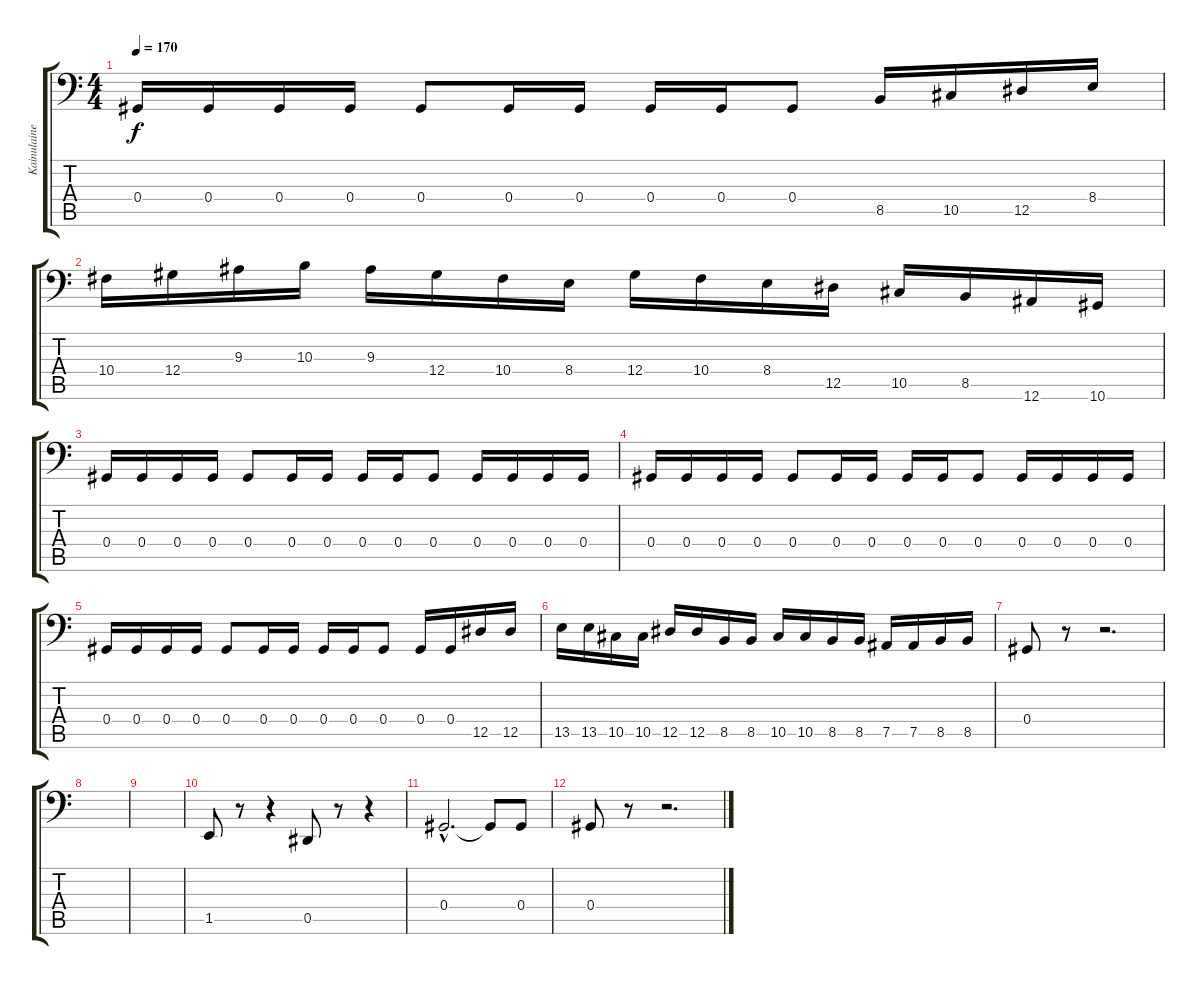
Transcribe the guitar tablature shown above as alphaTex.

\track ("Kainulainen" "Kainulaine") {instrument electricbassfinger}
\staff {score tabs}
\tuning (Bb2 F2 Db2 Ab1 Eb1 Bb0) {hide}
\ts (4 4)
\tempo 170
\clef f4
\ks c
0.4.16{dy f} 0.4.16 0.4.16 0.4.16 0.4.8 0.4.16 0.4.16 0.4.16 0.4.16 0.4.8 8.5.16 10.5.16 12.5.16 8.4.16 |
10.4.16 12.4.16 9.3.16 10.3.16 9.3.16 12.4.16 10.4.16 8.4.16 12.4.16 10.4.16 8.4.16 12.5.16 10.5.16 8.5.16 12.6.16 10.6.16 |
0.4.16 0.4.16 0.4.16 0.4.16 0.4.8 0.4.16 0.4.16 0.4.16 0.4.16 0.4.8 0.4.16 0.4.16 0.4.16 0.4.16 |
0.4.16 0.4.16 0.4.16 0.4.16 0.4.8 0.4.16 0.4.16 0.4.16 0.4.16 0.4.8 0.4.16 0.4.16 0.4.16 0.4.16 |
0.4.16 0.4.16 0.4.16 0.4.16 0.4.8 0.4.16 0.4.16 0.4.16 0.4.16 0.4.8 0.4.16 0.4.16 12.5.16 12.5.16 |
13.5.16 13.5.16 10.5.16 10.5.16 12.5.16 12.5.16 8.5.16 8.5.16 10.5.16 10.5.16 8.5.16 8.5.16 7.5.16 7.5.16 8.5.16 8.5.16 |
0.4.8 r.8 r.2{d} |
|
|
1.5.8 r.8 r.4 0.5.8 r.8 r.4 |
0.4{hac}.2{d} 0.4{t}.8 0.4.8 |
0.4.8 r.8 r.2{d}
